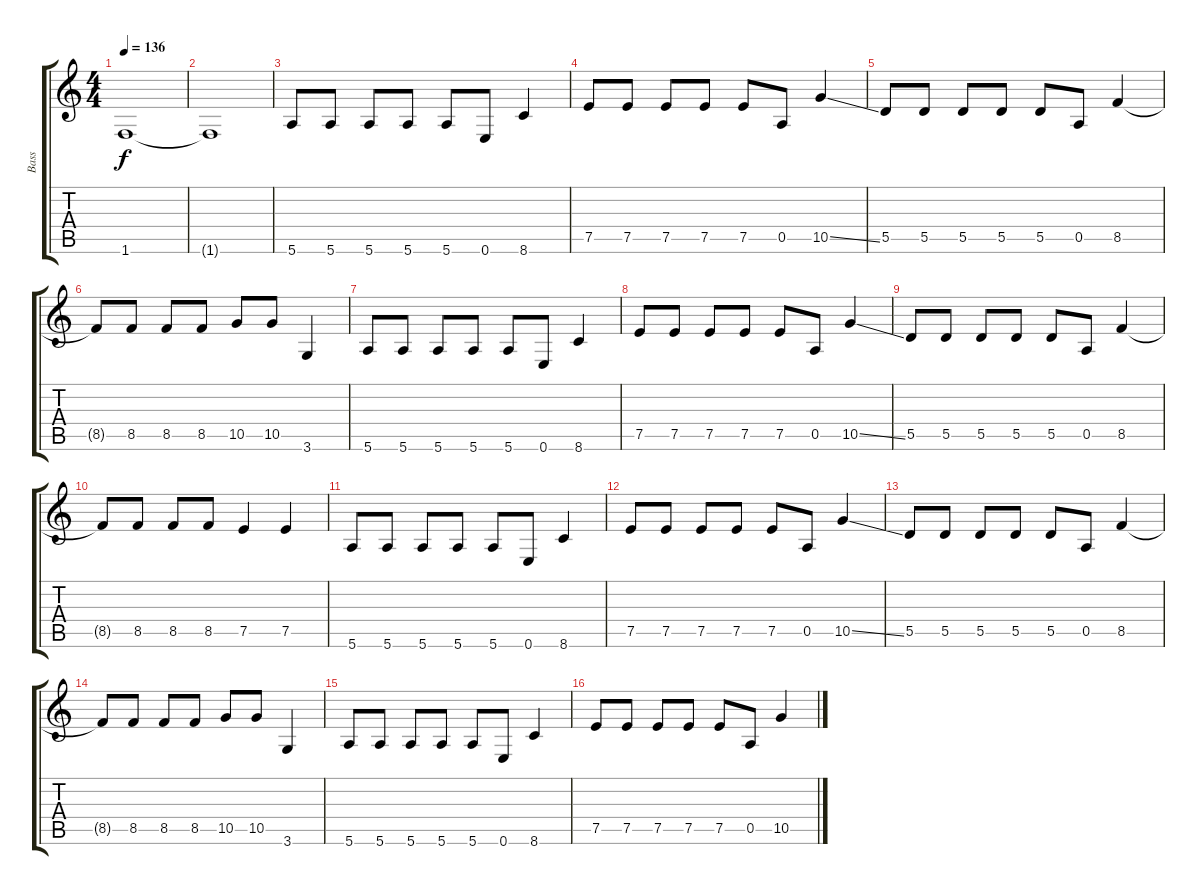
\track ("Bass" "Bass") {instrument electricbassfinger}
\staff {score tabs}
\tuning (E4 B3 G3 D3 A2 E2) {hide}
\ts (4 4)
\tempo 136
\clef g2
\ks c
1.6.1{dy f} |
1.6{t}.1 |
5.6.8 5.6.8 5.6.8 5.6.8 5.6.8 0.6.8 8.6.4 |
7.5.8 7.5.8 7.5.8 7.5.8 7.5.8 0.5.8 10.5{ss}.4 |
5.5.8 5.5.8 5.5.8 5.5.8 5.5.8 0.5.8 8.5.4 |
8.5{t}.8 8.5.8 8.5.8 8.5.8 10.5.8 10.5.8 3.6.4 |
5.6.8 5.6.8 5.6.8 5.6.8 5.6.8 0.6.8 8.6.4 |
7.5.8 7.5.8 7.5.8 7.5.8 7.5.8 0.5.8 10.5{ss}.4 |
5.5.8 5.5.8 5.5.8 5.5.8 5.5.8 0.5.8 8.5.4 |
8.5{t}.8 8.5.8 8.5.8 8.5.8 7.5.4 7.5.4 |
5.6.8 5.6.8 5.6.8 5.6.8 5.6.8 0.6.8 8.6.4 |
7.5.8 7.5.8 7.5.8 7.5.8 7.5.8 0.5.8 10.5{ss}.4 |
5.5.8 5.5.8 5.5.8 5.5.8 5.5.8 0.5.8 8.5.4 |
8.5{t}.8 8.5.8 8.5.8 8.5.8 10.5.8 10.5.8 3.6.4 |
5.6.8 5.6.8 5.6.8 5.6.8 5.6.8 0.6.8 8.6.4 |
7.5.8 7.5.8 7.5.8 7.5.8 7.5.8 0.5.8 10.5{ss}.4
